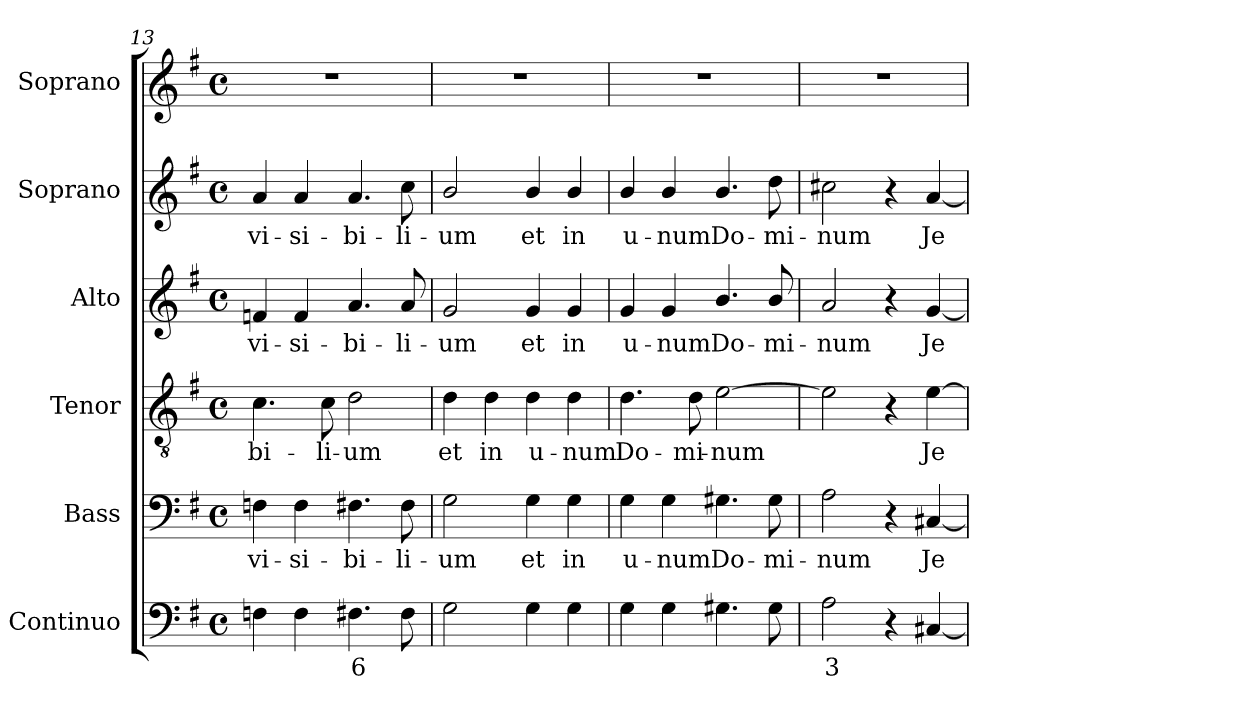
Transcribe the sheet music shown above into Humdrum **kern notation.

**kern	**text	**kern	**text	**kern	**text	**kern	**text	**kern	**text	**kern
*part6	*part6	*part5	*part5	*part4	*part4	*part3	*part3	*part2	*part2	*part1
*staff6	*staff6	*staff5	*staff5	*staff4	*staff4	*staff3	*staff3	*staff2	*staff2	*staff1
*I"Continuo	*	*I"Bass	*	*I"Tenor	*	*I"Alto	*	*I"Soprano	*	*I"Soprano
*I'Cont.	*	*I'B.	*	*I'T.	*	*I'A.	*	*I'S.	*	*I'S.
*clefF4	*	*clefF4	*	*clefGv2	*	*clefG2	*	*clefG2	*	*clefG2
*	*	*	*	*ITrd7c12	*	*	*	*	*	*
*k[f#]	*	*k[f#]	*	*k[f#]	*	*k[f#]	*	*k[f#]	*	*k[f#]
*G:	*	*G:	*	*G:	*	*G:	*	*G:	*	*G:
*M4/4	*	*M4/4	*	*M4/4	*	*M4/4	*	*M4/4	*	*M4/4
*met(c)	*	*met(c)	*	*met(c)	*	*met(c)	*	*met(c)	*	*met(c)
=13	=13	=13	=13	=13	=13	=13	=13	=13	=13	=13
!	!	!	!LO:LY:b:color=#000000	!	!	!	!	!	!	!
!	!	!	!	!	!LO:LY:b:color=#000000	!	!	!	!	!
!	!	!	!	!	!	!	!LO:LY:b:color=#000000	!	!	!
!	!	!	!	!	!	!	!	!	!LO:LY:b:color=#000000	!
4Fni\	.	4Fni\	-vi-	4.Ci\	-bi-	4fni/	-vi-	4ai/	-vi-	1r
!	!	!	!LO:LY:b:color=#000000	!	!	!	!	!	!	!
!	!	!	!	!	!	!	!LO:LY:b:color=#000000	!	!	!
!	!	!	!	!	!	!	!	!	!LO:LY:b:color=#000000	!
4Fi\	.	4Fi\	-si-	.	.	4fi/	-si-	4ai/	-si-	.
!	!	!	!	!	!LO:LY:b:color=#000000	!	!	!	!	!
.	.	.	.	8Ci\	-li-	.	.	.	.	.
!	!LO:LY:b:color=#000000	!	!	!	!	!	!	!	!	!
!	!	!	!LO:LY:b:color=#000000	!	!	!	!	!	!	!
!	!	!	!	!	!LO:LY:b:color=#000000	!	!	!	!	!
!	!	!	!	!	!	!	!LO:LY:b:color=#000000	!	!	!
!	!	!	!	!	!	!	!	!	!LO:LY:b:color=#000000	!
4.F#Xi\	6	4.F#Xi\	-bi-	2Di\	-um	4.ai/	-bi-	4.ai/	-bi-	.
!	!	!	!LO:LY:b:color=#000000	!	!	!	!	!	!	!
!	!	!	!	!	!	!	!LO:LY:b:color=#000000	!	!	!
!	!	!	!	!	!	!	!	!	!LO:LY:b:color=#000000	!
8F#i\	.	8F#i\	-li-	.	.	8ai/	-li-	8cci\	-li-	.
=14	=14	=14	=14	=14	=14	=14	=14	=14	=14	=14
!	!	!	!LO:LY:b:color=#000000	!	!	!	!	!	!	!
!	!	!	!	!	!LO:LY:b:color=#000000	!	!	!	!	!
!	!	!	!	!	!	!	!LO:LY:b:color=#000000	!	!	!
!	!	!	!	!	!	!	!	!	!LO:LY:b:color=#000000	!
2Gi\	.	2Gi\	-um	4Di\	et	2gi/	-um	2bi/	-um	1r
!	!	!	!	!	!LO:LY:b:color=#000000	!	!	!	!	!
.	.	.	.	4Di\	in	.	.	.	.	.
!	!	!	!LO:LY:b:color=#000000	!	!	!	!	!	!	!
!	!	!	!	!	!LO:LY:b:color=#000000	!	!	!	!	!
!	!	!	!	!	!	!	!LO:LY:b:color=#000000	!	!	!
!	!	!	!	!	!	!	!	!	!LO:LY:b:color=#000000	!
4Gi\	.	4Gi\	et	4Di\	u-	4gi/	et	4bi/	et	.
!	!	!	!LO:LY:b:color=#000000	!	!	!	!	!	!	!
!	!	!	!	!	!LO:LY:b:color=#000000	!	!	!	!	!
!	!	!	!	!	!	!	!LO:LY:b:color=#000000	!	!	!
!	!	!	!	!	!	!	!	!	!LO:LY:b:color=#000000	!
4Gi\	.	4Gi\	in	4Di\	-num	4gi/	in	4bi/	in	.
=15	=15	=15	=15	=15	=15	=15	=15	=15	=15	=15
!	!	!	!LO:LY:b:color=#000000	!	!	!	!	!	!	!
!	!	!	!	!	!LO:LY:b:color=#000000	!	!	!	!	!
!	!	!	!	!	!	!	!LO:LY:b:color=#000000	!	!	!
!	!	!	!	!	!	!	!	!	!LO:LY:b:color=#000000	!
4Gi\	.	4Gi\	u-	4.Di\	Do-	4gi/	u-	4bi/	u-	1r
!	!	!	!LO:LY:b:color=#000000	!	!	!	!	!	!	!
!	!	!	!	!	!	!	!LO:LY:b:color=#000000	!	!	!
!	!	!	!	!	!	!	!	!	!LO:LY:b:color=#000000	!
4Gi\	.	4Gi\	-num	.	.	4gi/	-num	4bi/	-num	.
!	!	!	!	!	!LO:LY:b:color=#000000	!	!	!	!	!
.	.	.	.	8Di\	-mi-	.	.	.	.	.
!	!	!	!LO:LY:b:color=#000000	!	!	!	!	!	!	!
!	!	!	!	!	!LO:LY:b:color=#000000	!	!	!	!	!
!	!	!	!	!	!	!	!LO:LY:b:color=#000000	!	!	!
!	!	!	!	!	!	!	!	!	!LO:LY:b:color=#000000	!
4.G#Xi\	.	4.G#Xi\	Do-	[2Ei\	-num	4.bi/	Do-	4.bi/	Do-	.
!	!	!	!LO:LY:b:color=#000000	!	!	!	!	!	!	!
!	!	!	!	!	!	!	!LO:LY:b:color=#000000	!	!	!
!	!	!	!	!	!	!	!	!	!LO:LY:b:color=#000000	!
8G#i\	.	8G#i\	-mi-	.	.	8bi/	-mi-	8ddi\	-mi-	.
=16	=16	=16	=16	=16	=16	=16	=16	=16	=16	=16
!	!LO:LY:b:color=#000000	!	!	!	!	!	!	!	!	!
!	!	!	!LO:LY:b:color=#000000	!	!	!	!	!	!	!
!	!	!	!	!	!	!	!LO:LY:b:color=#000000	!	!	!
!	!	!	!	!	!	!	!	!	!LO:LY:b:color=#000000	!
2Ai\	3	2Ai\	-num	2Ei\]	.	2ai/	-num	2cc#Xi\	-num	1r
4r	.	4r	.	4r	.	4r	.	4r	.	.
!	!	!	!LO:LY:b:color=#000000	!	!	!	!	!	!	!
!	!	!	!	!	!LO:LY:b:color=#000000	!	!	!	!	!
!	!	!	!	!	!	!	!LO:LY:b:color=#000000	!	!	!
!	!	!	!	!	!	!	!	!	!LO:LY:b:color=#000000	!
[4C#Xi/	.	[4C#Xi/	Je-	[4Ei\	Je-	[4gi/	Je	[4ai/	Je-	.
=	=	=	=	=	=	=	=	=	=	=
*-	*-	*-	*-	*-	*-	*-	*-	*-	*-	*-
